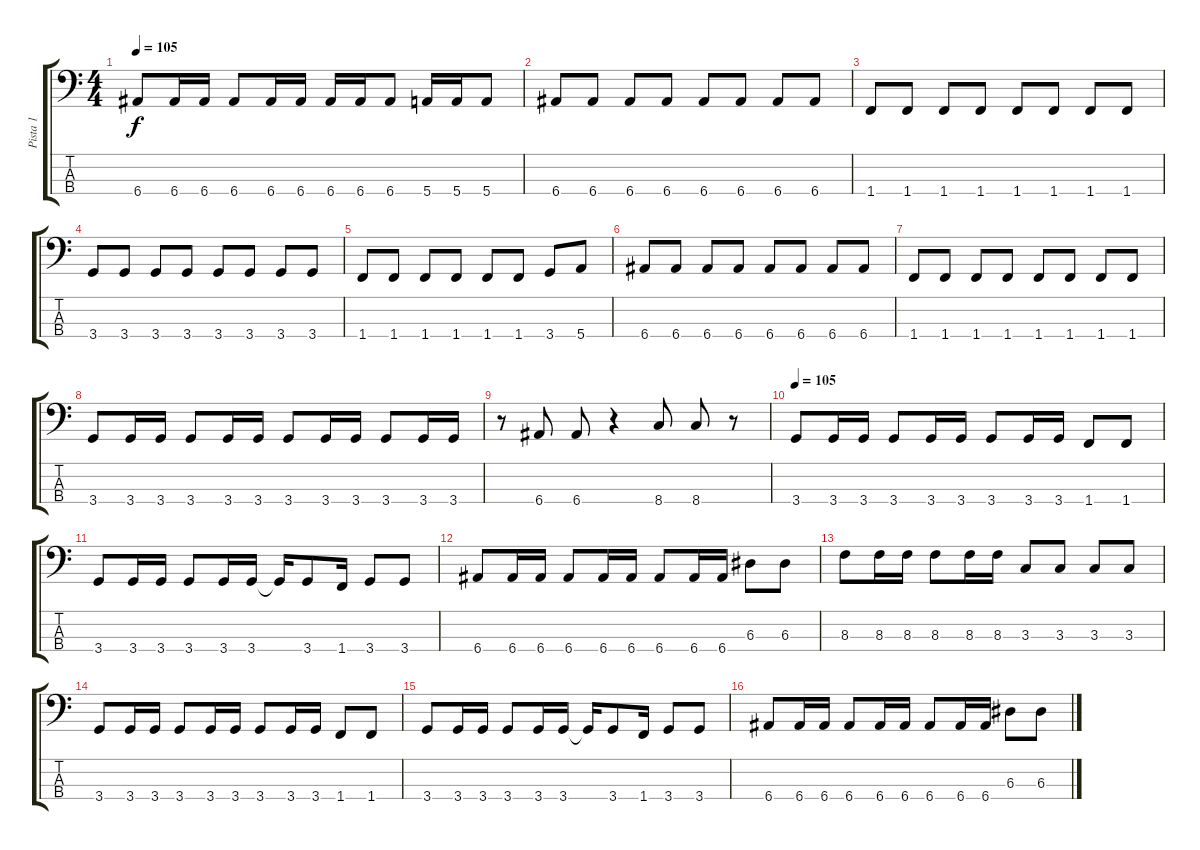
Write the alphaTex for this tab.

\track ("Pista 1" "Pista 1") {instrument fretlessbass}
\staff {score tabs}
\tuning (G2 D2 A1 E1) {hide}
\ts (4 4)
\tempo 105
\clef f4
\ks c
6.4.8{dy f} 6.4.16 6.4.16 6.4.8 6.4.16 6.4.16 6.4.16 6.4.16 6.4.8 5.4.16 5.4.16 5.4.8 |
6.4.8 6.4.8 6.4.8 6.4.8 6.4.8 6.4.8 6.4.8 6.4.8 |
1.4.8 1.4.8 1.4.8 1.4.8 1.4.8 1.4.8 1.4.8 1.4.8 |
3.4.8 3.4.8 3.4.8 3.4.8 3.4.8 3.4.8 3.4.8 3.4.8 |
1.4.8 1.4.8 1.4.8 1.4.8 1.4.8 1.4.8 3.4.8 5.4.8 |
6.4.8 6.4.8 6.4.8 6.4.8 6.4.8 6.4.8 6.4.8 6.4.8 |
1.4.8 1.4.8 1.4.8 1.4.8 1.4.8 1.4.8 1.4.8 1.4.8 |
3.4.8 3.4.16 3.4.16 3.4.8 3.4.16 3.4.16 3.4.8 3.4.16 3.4.16 3.4.8 3.4.16 3.4.16 |
r.8 6.4.8 6.4.8 r.4 8.4.8 8.4.8 r.8 |
\tempo 105
3.4.8{volume 13} 3.4.16 3.4.16 3.4.8 3.4.16 3.4.16 3.4.8 3.4.16 3.4.16 1.4.8 1.4.8 |
3.4.8 3.4.16 3.4.16 3.4.8 3.4.16 3.4.16 3.4{t}.16 3.4.8 1.4.16 3.4.8 3.4.8 |
6.4.8 6.4.16 6.4.16 6.4.8 6.4.16 6.4.16 6.4.8 6.4.16 6.4.16 6.3.8 6.3.8 |
8.3.8 8.3.16 8.3.16 8.3.8 8.3.16 8.3.16 3.3.8 3.3.8 3.3.8 3.3.8 |
3.4.8{volume 13} 3.4.16 3.4.16 3.4.8 3.4.16 3.4.16 3.4.8 3.4.16 3.4.16 1.4.8 1.4.8 |
3.4.8 3.4.16 3.4.16 3.4.8 3.4.16 3.4.16 3.4{t}.16 3.4.8 1.4.16 3.4.8 3.4.8 |
6.4.8 6.4.16 6.4.16 6.4.8 6.4.16 6.4.16 6.4.8 6.4.16 6.4.16 6.3.8 6.3.8
